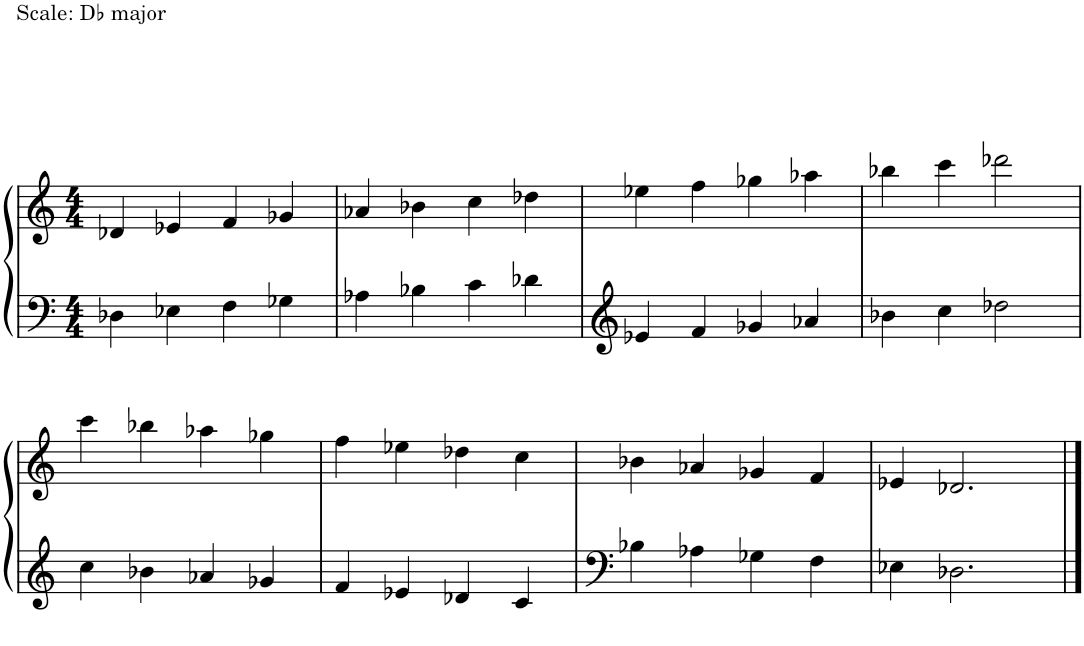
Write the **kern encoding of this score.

**kern	**kern
*part1	*part1
*staff2	*staff1
*I"Piano	*
*I'Pno.	*
!!LO:PB:g=z
*clefG2	*clefG2
*k[]	*k[]
*M4/4	*M4/4
=1	=1
!	!LO:TX:a:t=Scale&colon; D♭ major
!LO:TX:a:t=Scale&colon; D♭ major	!
4D-X\	4d-X/
4E-X\	4e-X/
4F\	4f/
4G-X\	4g-X/
=2	=2
4A-X\	4a-X/
4B-X\	4b-X\
4c\	4cc\
4d-X\	4dd-X\
=3	=3
4e-X/	4ee-X\
4f/	4ff\
4g-X/	4gg-X\
4a-X/	4aa-X\
=4	=4
4b-X\	4bb-X\
4cc\	4ccc\
2dd-X\	2ddd-X\
!!LO:LB:g=z
=5	=5
*clefG2	*
4cc\	4ccc\
4b-X\	4bb-X\
4a-X/	4aa-X\
4g-X/	4gg-X\
=6	=6
4f/	4ff\
4e-X/	4ee-X\
4d-X/	4dd-X\
4c/	4cc\
=7	=7
4B-X\	4b-X\
4A-X\	4a-X/
4G-X\	4g-X/
4F\	4f/
=8	=8
4E-X\	4e-X/
2.D-X\	2.d-X/
==	==
*-	*-
